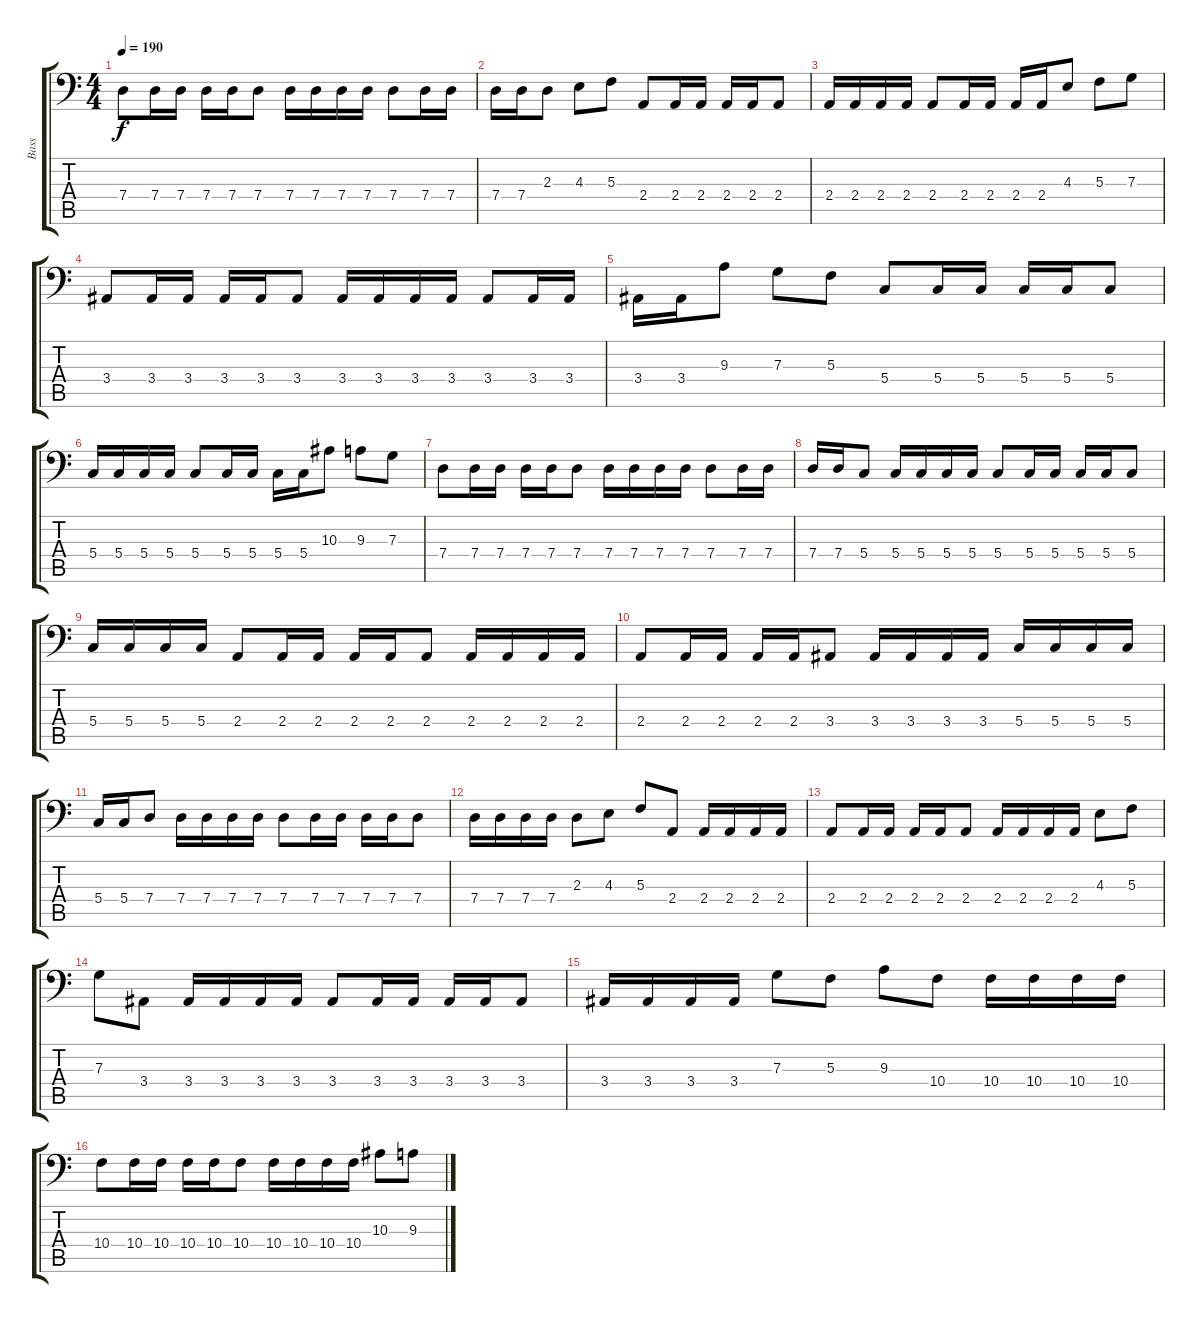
\track ("Bass" "Bass") {instrument electricbasspick}
\staff {score tabs}
\tuning (Bb2 F2 C2 G1 D1 A0) {hide}
\ts (4 4)
\tempo 190
\clef f4
\ks c
7.4.8{dy f instrument electricbasspick} 7.4.16 7.4.16 7.4.16 7.4.16 7.4.8 7.4.16 7.4.16 7.4.16 7.4.16 7.4.8 7.4.16 7.4.16 |
7.4.16 7.4.16 2.3.8 4.3.8 5.3.8 2.4.8 2.4.16 2.4.16 2.4.16 2.4.16 2.4.8 |
2.4.16 2.4.16 2.4.16 2.4.16 2.4.8 2.4.16 2.4.16 2.4.16 2.4.16 4.3.8 5.3.8 7.3.8 |
3.4.8 3.4.16 3.4.16 3.4.16 3.4.16 3.4.8 3.4.16 3.4.16 3.4.16 3.4.16 3.4.8 3.4.16 3.4.16 |
3.4.16 3.4.16 9.3.8 7.3.8 5.3.8 5.4.8 5.4.16 5.4.16 5.4.16 5.4.16 5.4.8 |
5.4.16 5.4.16 5.4.16 5.4.16 5.4.8 5.4.16 5.4.16 5.4.16 5.4.16 10.3.8 9.3.8 7.3.8 |
7.4.8 7.4.16 7.4.16 7.4.16 7.4.16 7.4.8 7.4.16 7.4.16 7.4.16 7.4.16 7.4.8 7.4.16 7.4.16 |
7.4.16 7.4.16 5.4.8 5.4.16 5.4.16 5.4.16 5.4.16 5.4.8 5.4.16 5.4.16 5.4.16 5.4.16 5.4.8 |
5.4.16 5.4.16 5.4.16 5.4.16 2.4.8 2.4.16 2.4.16 2.4.16 2.4.16 2.4.8 2.4.16 2.4.16 2.4.16 2.4.16 |
2.4.8 2.4.16 2.4.16 2.4.16 2.4.16 3.4.8 3.4.16 3.4.16 3.4.16 3.4.16 5.4.16 5.4.16 5.4.16 5.4.16 |
5.4.16 5.4.16 7.4.8 7.4.16 7.4.16 7.4.16 7.4.16 7.4.8 7.4.16 7.4.16 7.4.16 7.4.16 7.4.8 |
7.4.16 7.4.16 7.4.16 7.4.16 2.3.8 4.3.8 5.3.8 2.4.8 2.4.16 2.4.16 2.4.16 2.4.16 |
2.4.8 2.4.16 2.4.16 2.4.16 2.4.16 2.4.8 2.4.16 2.4.16 2.4.16 2.4.16 4.3.8 5.3.8 |
7.3.8 3.4.8 3.4.16 3.4.16 3.4.16 3.4.16 3.4.8 3.4.16 3.4.16 3.4.16 3.4.16 3.4.8 |
3.4.16 3.4.16 3.4.16 3.4.16 7.3.8 5.3.8 9.3.8 10.4.8 10.4.16 10.4.16 10.4.16 10.4.16 |
10.4.8 10.4.16 10.4.16 10.4.16 10.4.16 10.4.8 10.4.16 10.4.16 10.4.16 10.4.16 10.3.8 9.3.8
